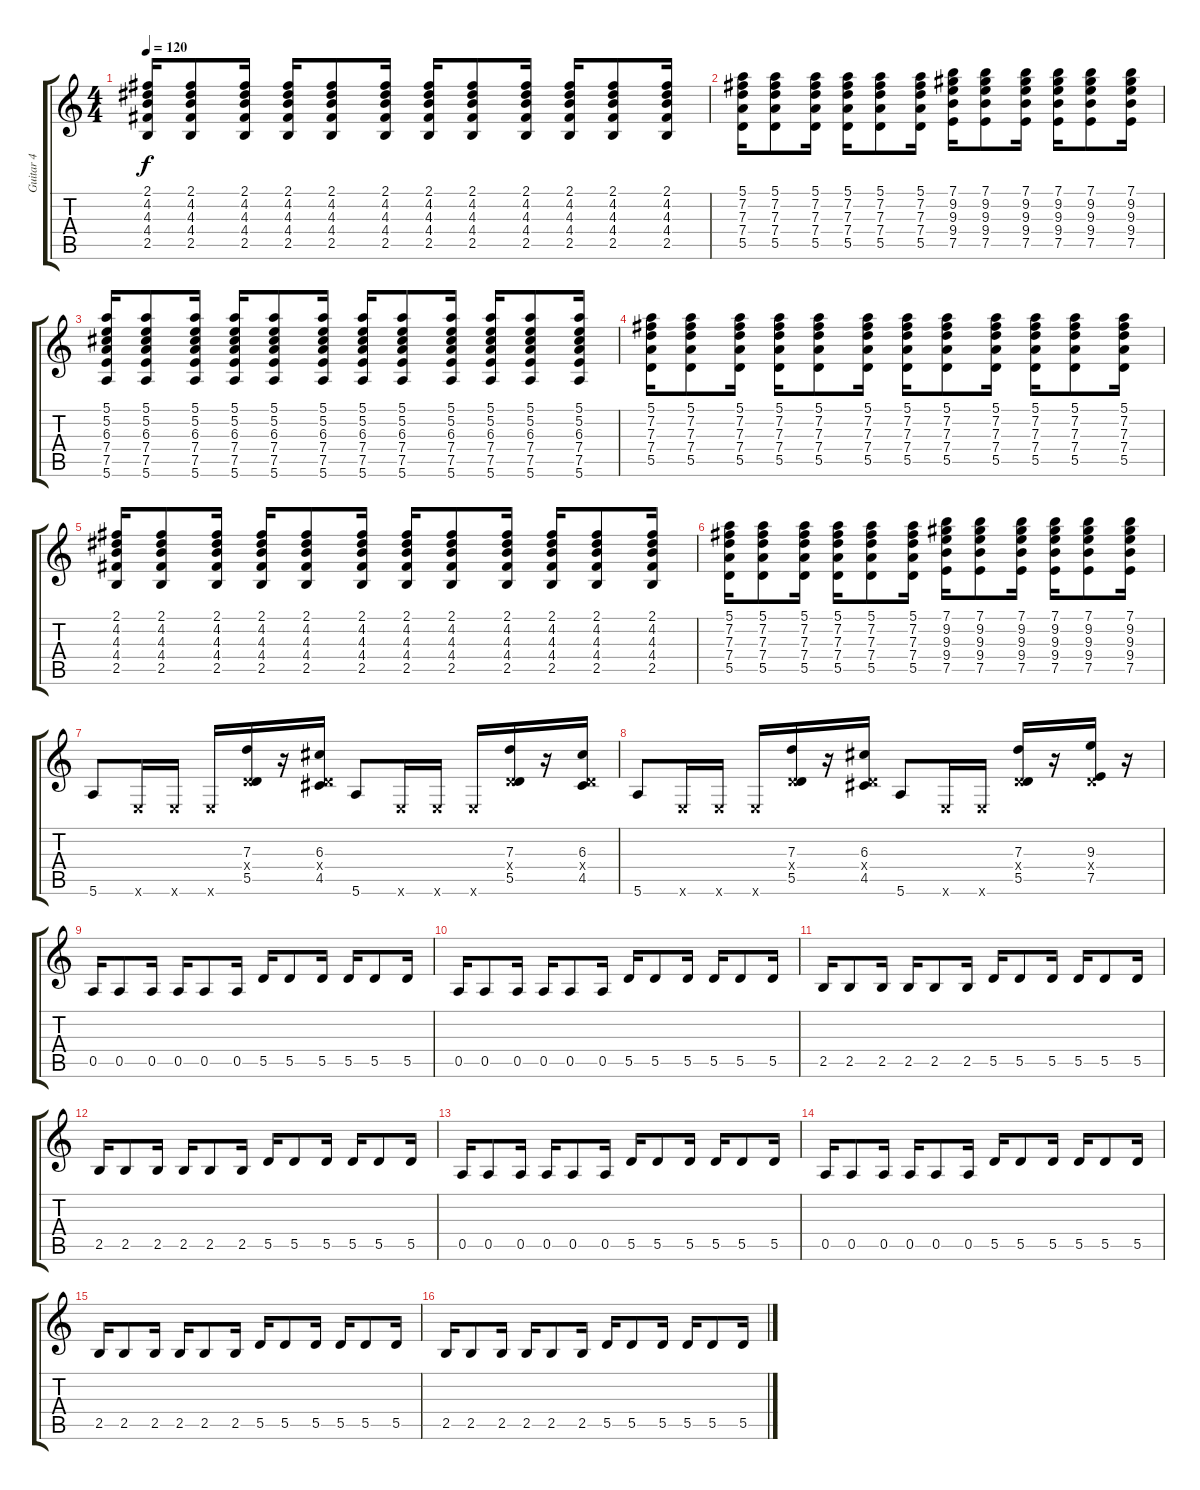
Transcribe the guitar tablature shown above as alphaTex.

\track ("Guitar 4" "Guitar 4") {instrument overdrivenguitar}
\staff {score tabs}
\tuning (E4 B3 G3 D3 A2 E2) {hide}
\ts (4 4)
\tempo 120
\clef g2
\ks c
(2.1 4.2 4.3 4.4 2.5).16{dy f} (2.1 4.2 4.3 4.4 2.5).8 (2.1 4.2 4.3 4.4 2.5).16 (2.1 4.2 4.3 4.4 2.5).16 (2.1 4.2 4.3 4.4 2.5).8 (2.1 4.2 4.3 4.4 2.5).16 (2.1 4.2 4.3 4.4 2.5).16 (2.1 4.2 4.3 4.4 2.5).8 (2.1 4.2 4.3 4.4 2.5).16 (2.1 4.2 4.3 4.4 2.5).16 (2.1 4.2 4.3 4.4 2.5).8 (2.1 4.2 4.3 4.4 2.5).16 |
(5.1 7.2 7.3 7.4 5.5).16 (5.1 7.2 7.3 7.4 5.5).8 (5.1 7.2 7.3 7.4 5.5).16 (5.1 7.2 7.3 7.4 5.5).16 (5.1 7.2 7.3 7.4 5.5).8 (5.1 7.2 7.3 7.4 5.5).16 (7.1 9.2 9.3 9.4 7.5).16 (7.1 9.2 9.3 9.4 7.5).8 (7.1 9.2 9.3 9.4 7.5).16 (7.1 9.2 9.3 9.4 7.5).16 (7.1 9.2 9.3 9.4 7.5).8 (7.1 9.2 9.3 9.4 7.5).16 |
(5.1 5.2 6.3 7.4 7.5 5.6).16 (5.1 5.2 6.3 7.4 7.5 5.6).8 (5.1 5.2 6.3 7.4 7.5 5.6).16 (5.1 5.2 6.3 7.4 7.5 5.6).16 (5.1 5.2 6.3 7.4 7.5 5.6).8 (5.1 5.2 6.3 7.4 7.5 5.6).16 (5.1 5.2 6.3 7.4 7.5 5.6).16 (5.1 5.2 6.3 7.4 7.5 5.6).8 (5.1 5.2 6.3 7.4 7.5 5.6).16 (5.1 5.2 6.3 7.4 7.5 5.6).16 (5.1 5.2 6.3 7.4 7.5 5.6).8 (5.1 5.2 6.3 7.4 7.5 5.6).16 |
(5.1 7.2 7.3 7.4 5.5).16 (5.1 7.2 7.3 7.4 5.5).8 (5.1 7.2 7.3 7.4 5.5).16 (5.1 7.2 7.3 7.4 5.5).16 (5.1 7.2 7.3 7.4 5.5).8 (5.1 7.2 7.3 7.4 5.5).16 (5.1 7.2 7.3 7.4 5.5).16 (5.1 7.2 7.3 7.4 5.5).8 (5.1 7.2 7.3 7.4 5.5).16 (5.1 7.2 7.3 7.4 5.5).16 (5.1 7.2 7.3 7.4 5.5).8 (5.1 7.2 7.3 7.4 5.5).16 |
(2.1 4.2 4.3 4.4 2.5).16 (2.1 4.2 4.3 4.4 2.5).8 (2.1 4.2 4.3 4.4 2.5).16 (2.1 4.2 4.3 4.4 2.5).16 (2.1 4.2 4.3 4.4 2.5).8 (2.1 4.2 4.3 4.4 2.5).16 (2.1 4.2 4.3 4.4 2.5).16 (2.1 4.2 4.3 4.4 2.5).8 (2.1 4.2 4.3 4.4 2.5).16 (2.1 4.2 4.3 4.4 2.5).16 (2.1 4.2 4.3 4.4 2.5).8 (2.1 4.2 4.3 4.4 2.5).16 |
(5.1 7.2 7.3 7.4 5.5).16 (5.1 7.2 7.3 7.4 5.5).8 (5.1 7.2 7.3 7.4 5.5).16 (5.1 7.2 7.3 7.4 5.5).16 (5.1 7.2 7.3 7.4 5.5).8 (5.1 7.2 7.3 7.4 5.5).16 (7.1 9.2 9.3 9.4 7.5).16 (7.1 9.2 9.3 9.4 7.5).8 (7.1 9.2 9.3 9.4 7.5).16 (7.1 9.2 9.3 9.4 7.5).16 (7.1 9.2 9.3 9.4 7.5).8 (7.1 9.2 9.3 9.4 7.5).16 |
5.6.8 0.6{x}.16 0.6{x}.16 0.6{x}.16 (7.3 0.4{x} 5.5).16 r.16 (6.3 0.4{x} 4.5).16 5.6.8 0.6{x}.16 0.6{x}.16 0.6{x}.16 (7.3 0.4{x} 5.5).16 r.16 (6.3 0.4{x} 4.5).16 |
5.6.8 0.6{x}.16 0.6{x}.16 0.6{x}.16 (7.3 0.4{x} 5.5).16 r.16 (6.3 0.4{x} 4.5).16 5.6.8 0.6{x}.16 0.6{x}.16 (7.3 0.4{x} 5.5).16 r.16 (9.3 0.4{x} 7.5).16 r.16 |
0.5.16 0.5.8 0.5.16 0.5.16 0.5.8 0.5.16 5.5.16 5.5.8 5.5.16 5.5.16 5.5.8 5.5.16 |
0.5.16 0.5.8 0.5.16 0.5.16 0.5.8 0.5.16 5.5.16 5.5.8 5.5.16 5.5.16 5.5.8 5.5.16 |
2.5.16 2.5.8 2.5.16 2.5.16 2.5.8 2.5.16 5.5.16 5.5.8 5.5.16 5.5.16 5.5.8 5.5.16 |
2.5.16 2.5.8 2.5.16 2.5.16 2.5.8 2.5.16 5.5.16 5.5.8 5.5.16 5.5.16 5.5.8 5.5.16 |
0.5.16 0.5.8 0.5.16 0.5.16 0.5.8 0.5.16 5.5.16 5.5.8 5.5.16 5.5.16 5.5.8 5.5.16 |
0.5.16 0.5.8 0.5.16 0.5.16 0.5.8 0.5.16 5.5.16 5.5.8 5.5.16 5.5.16 5.5.8 5.5.16 |
2.5.16 2.5.8 2.5.16 2.5.16 2.5.8 2.5.16 5.5.16 5.5.8 5.5.16 5.5.16 5.5.8 5.5.16 |
2.5.16 2.5.8 2.5.16 2.5.16 2.5.8 2.5.16 5.5.16 5.5.8 5.5.16 5.5.16 5.5.8 5.5.16
